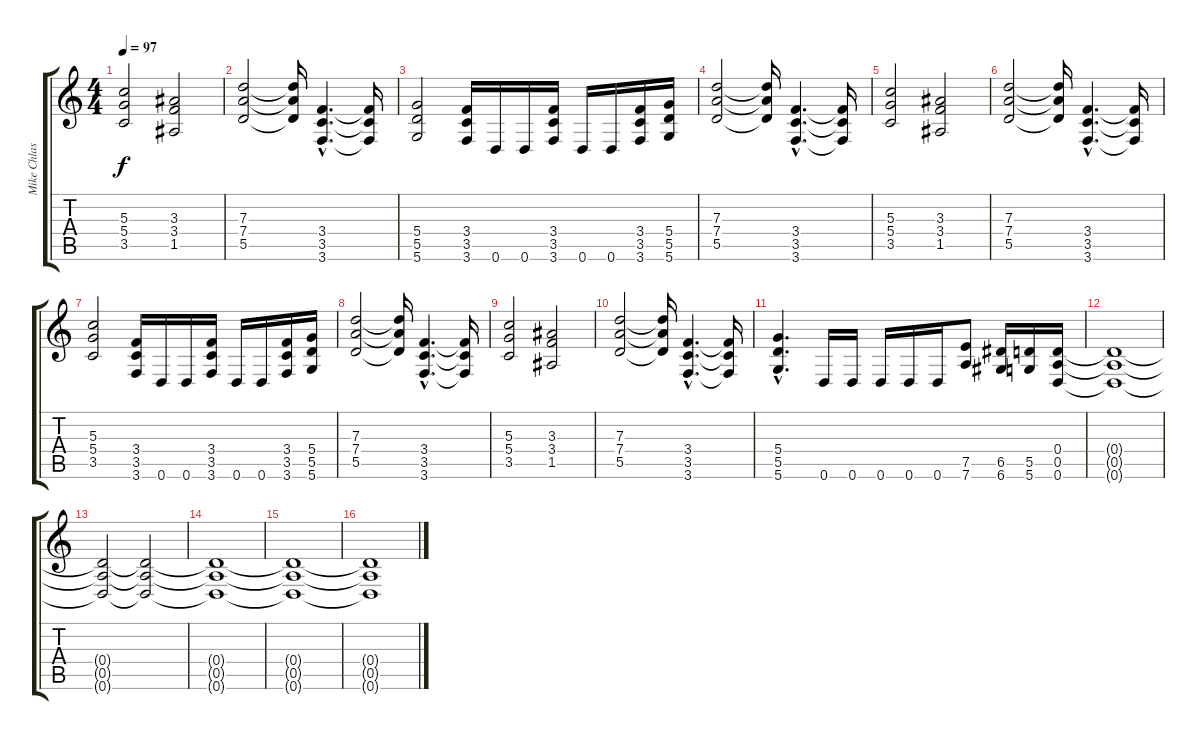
\track ("Mike Chlasciak" "Mike Chlas") {instrument distortionguitar}
\staff {score tabs}
\tuning (E4 B3 G3 D3 A2 D2) {hide}
\ts (4 4)
\tempo 97
\clef g2
\ks c
(5.3 5.4 3.5).2{dy f} (3.3 3.4 1.5).2 |
(7.3 7.4 5.5).2 (7.3{t} 7.4{t} 5.5{t}).16 (3.4{hac} 3.5{hac} 3.6{hac}).4{d} (3.4{t} 3.5{t} 3.6{t}).16 |
(5.4 5.5 5.6).2 (3.4 3.5 3.6).16 0.6.16 0.6.16 (3.4 3.5 3.6).16 0.6.16 0.6.16 (3.4 3.5 3.6).16 (5.4 5.5 5.6).16 |
(7.3 7.4 5.5).2 (7.3{t} 7.4{t} 5.5{t}).16 (3.4{hac} 3.5{hac} 3.6{hac}).4{d} (3.4{t} 3.5{t} 3.6{t}).16 |
(5.3 5.4 3.5).2 (3.3 3.4 1.5).2 |
(7.3 7.4 5.5).2 (7.3{t} 7.4{t} 5.5{t}).16 (3.4{hac} 3.5{hac} 3.6{hac}).4{d} (3.4{t} 3.5{t} 3.6{t}).16 |
(5.3 5.4 3.5).2 (3.4 3.5 3.6).16 0.6.16 0.6.16 (3.4 3.5 3.6).16 0.6.16 0.6.16 (3.4 3.5 3.6).16 (5.4 5.5 5.6).16 |
(7.3 7.4 5.5).2 (7.3{t} 7.4{t} 5.5{t}).16 (3.4{hac} 3.5{hac} 3.6{hac}).4{d} (3.4{t} 3.5{t} 3.6{t}).16 |
(5.3 5.4 3.5).2 (3.3 3.4 1.5).2 |
(7.3 7.4 5.5).2 (7.3{t} 7.4{t} 5.5{t}).16 (3.4{hac} 3.5{hac} 3.6{hac}).4{d} (3.4{t} 3.5{t} 3.6{t}).16 |
(5.4{hac} 5.5{hac} 5.6{hac}).4{d} 0.6.16 0.6.16 0.6.16 0.6.16 0.6.16 (7.5 7.6).8 (6.5 6.6).16 (5.5 5.6).16 (0.4 0.5 0.6).16 |
(0.4{t} 0.5{t} 0.6{t}).1 |
(0.4{t} 0.5{t} 0.6{t}).2 (0.4{t} 0.5{t} 0.6{t}).2{volume 0} |
(0.4{t} 0.5{t} 0.6{t}).1 |
(0.4{t} 0.5{t} 0.6{t}).1 |
(0.4{t} 0.5{t} 0.6{t}).1
